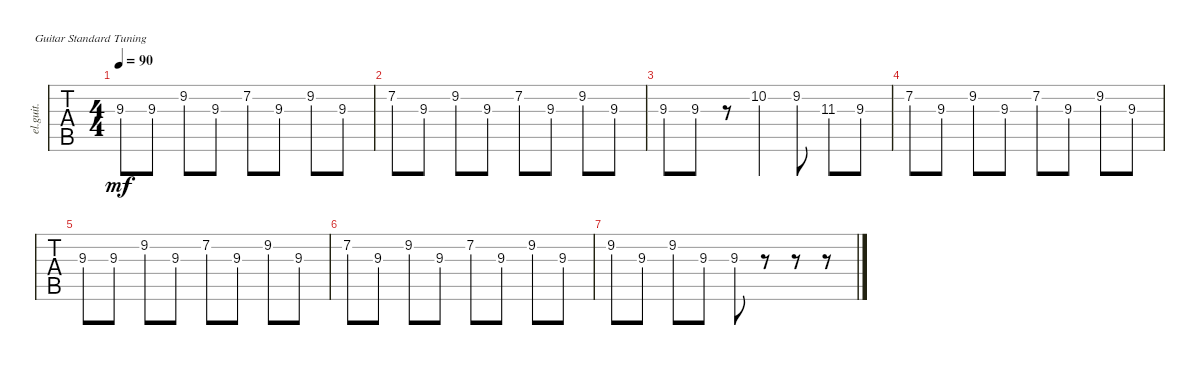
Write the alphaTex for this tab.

\defaultSystemsLayout 4
\bracketExtendMode groupsimilarinstruments
\useSystemSignSeparator
\otherSystemsTrackNameOrientation horizontal
\chordDiagramsInScore
\track ("Clean Guitar" "el.guit.") {instrument electricguitarclean}
\staff {tabs}
\tuning (E4 B3 G3 D3 A2 E2)
\ts (4 4)
\tempo 90
\clef g2
\ks c
9.3.8{dy mf} 9.3.8 9.2{acc #}.8 9.3.8 7.2{acc #}.8 9.3.8 9.2{acc #}.8 9.3.8 |
7.2{acc #}.8 9.3.8 9.2{acc #}.8 9.3.8 7.2{acc #}.8 9.3.8 9.2{acc #}.8 9.3.8 |
9.3.8 9.3.8 r.8 10.2.4 9.2{acc #}.8 11.3{acc #}.8 9.3.8 |
7.2{acc #}.8 9.3.8 9.2{acc #}.8 9.3.8 7.2{acc #}.8 9.3.8 9.2{acc #}.8 9.3.8 |
9.3.8 9.3.8 9.2{acc #}.8 9.3.8 7.2{acc #}.8 9.3.8 9.2{acc #}.8 9.3.8 |
7.2{acc #}.8 9.3.8 9.2{acc #}.8 9.3.8 7.2{acc #}.8 9.3.8 9.2{acc #}.8 9.3.8 |
9.2{acc #}.8 9.3.8 9.2{acc #}.8 9.3.8 9.3.8 r.8 r.8 r.8
